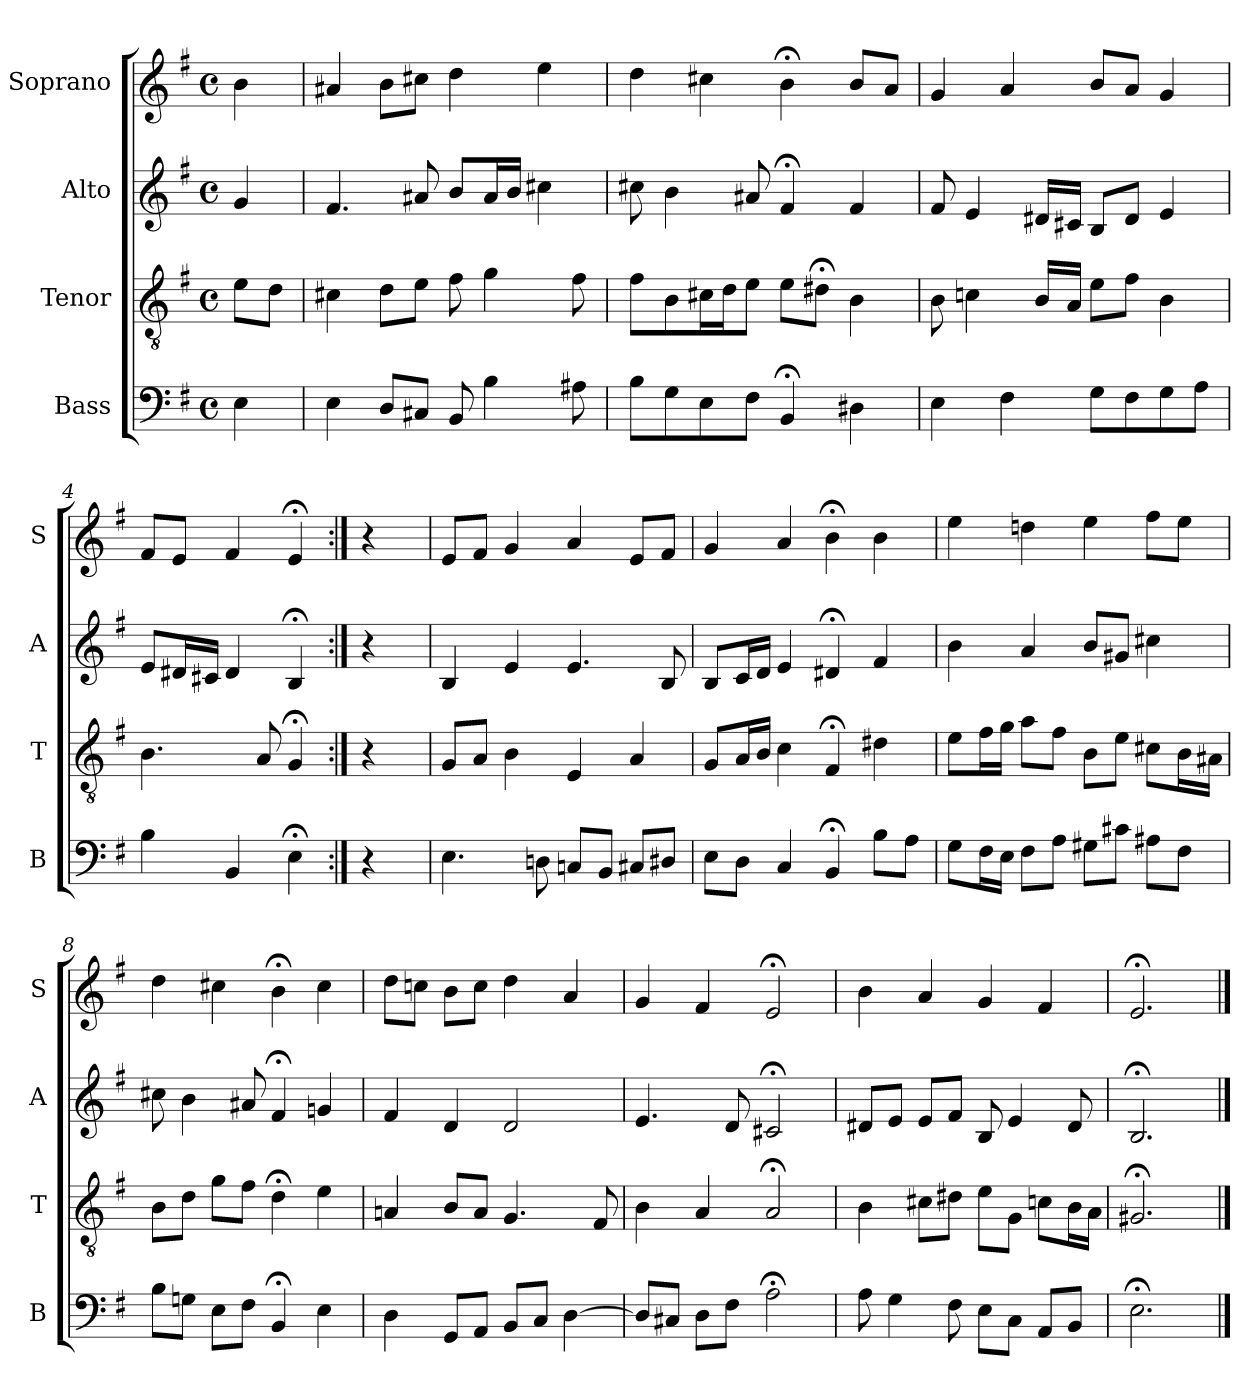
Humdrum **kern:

**kern	**kern	**kern	**kern
*part4	*part3	*part2	*part1
*staff4	*staff3	*staff2	*staff1
*I"Bass	*I"Tenor	*I"Alto	*I"Soprano
*I'B	*I'T	*I'A	*I'S
*clefF4	*clefGv2	*clefG2	*clefG2
*k[f#]	*k[f#]	*k[f#]	*k[f#]
*e:	*e:	*e:	*e:
*M4/4	*M4/4	*M4/4	*M4/4
*met(c)	*met(c)	*met(c)	*met(c)
*MM100	*MM100	*MM100	*MM100
=	=	=	=
4E	8eL	4g	4b
.	8dJ	.	.
=1	=1	=1	=1
4E	4c#X	4.f#	4a#X
8DL	8dL	.	8bL
8C#XJ	8eJ	8a#X	8cc#XJ
8BB	8f#	8bL	4dd
4B	4g	16a#L	.
.	.	16bJJ	.
.	.	4cc#X	4ee
8A#X	8f#	.	.
=2	=2	=2	=2
8BL	8f#L	8cc#X	4dd
8G	8B	4b	.
8E	16c#XL	.	4cc#X
.	16dJ	.	.
8F#J	8eJ	8a#X	.
4BB;<	8eL	4f#;<	4b;<
.	8d#X;<J	.	.
4D#X	4B	4f#	8bL
.	.	.	8aJ
=3	=3	=3	=3
4E	8B	8f#	4g
.	4cn	4e	.
4F#	.	.	4a
.	16BLL	16d#XLL	.
.	16AJJ	16c#XJJ	.
8GL	8eL	8BL	8bL
8F#	8f#J	8d#J	8aJ
8G	4B	4e	4g
8AJ	.	.	.
=4	=4	=4	=4
4B	4.B	8eL	8f#L
.	.	16d#XL	8eJ
.	.	16c#XJJ	.
4BB	.	4d#	4f#
.	8A	.	.
4E;<	4G;<	4B;<	4e;<
=:|!	=:|!	=:|!	=:|!
4r	4r	4r	4r
=5	=5	=5	=5
4.E	8GL	4B	8eL
.	8AJ	.	8f#J
.	4B	4e	4g
8Dn	.	.	.
8CnL	4E	4.e	4a
8BBJ	.	.	.
8C#XL	4A	.	8eL
8D#XJ	.	8B	8f#J
=6	=6	=6	=6
8EL	8GL	8BL	4g
8DJ	16AL	16cL	.
.	16BJJ	16dJJ	.
4C	4c	4e	4a
4BB;<	4F#;<	4d#X;<	4b;<
8BL	4d#X	4f#	4b
8AJ	.	.	.
=7	=7	=7	=7
8GL	8eL	4b	4ee
16F#L	16f#L	.	.
16EJJ	16gJJ	.	.
8F#L	8aL	4a	4ddn
8AJ	8f#J	.	.
8G#XL	8BL	8bL	4ee
8c#XJ	8eJ	8g#XJ	.
8A#XL	8c#XL	4cc#X	8ff#L
8F#J	16BL	.	8eeJ
.	16A#XJJ	.	.
=8	=8	=8	=8
8BL	8BL	8cc#X	4dd
8GnJ	8dJ	4b	.
8EL	8gL	.	4cc#X
8F#J	8f#J	8a#X	.
4BB;<	4d;<	4f#;<	4b;<
4E	4e	4gn	4cc#
=9	=9	=9	=9
4D	4An	4f#	8ddL
.	.	.	8ccnJ
8GGL	8BL	4d	8bL
8AAJ	8AJ	.	8ccJ
8BBL	4.G	2d	4dd
8CJ	.	.	.
[4D	.	.	4a
.	8F#	.	.
=10	=10	=10	=10
8DL]	4B	4.e	4g
8C#XJ	.	.	.
8DL	4A	.	4f#
8F#J	.	8d	.
2A;<	2A;<	2c#X;<	2e;<
=11	=11	=11	=11
8A	4B	8d#XL	4b
4G	.	8eJ	.
.	8c#XL	8eL	4a
8F#	8d#XJ	8f#J	.
8EL	8eL	8B	4g
8CJ	8GJ	4e	.
8AAL	8cnL	.	4f#
8BBJ	16BL	8d#	.
.	16AJJ	.	.
=12	=12	=12	=12
2.E;<	2.G#X;<	2.B;<	2.e;<
==	==	==	==
*-	*-	*-	*-
